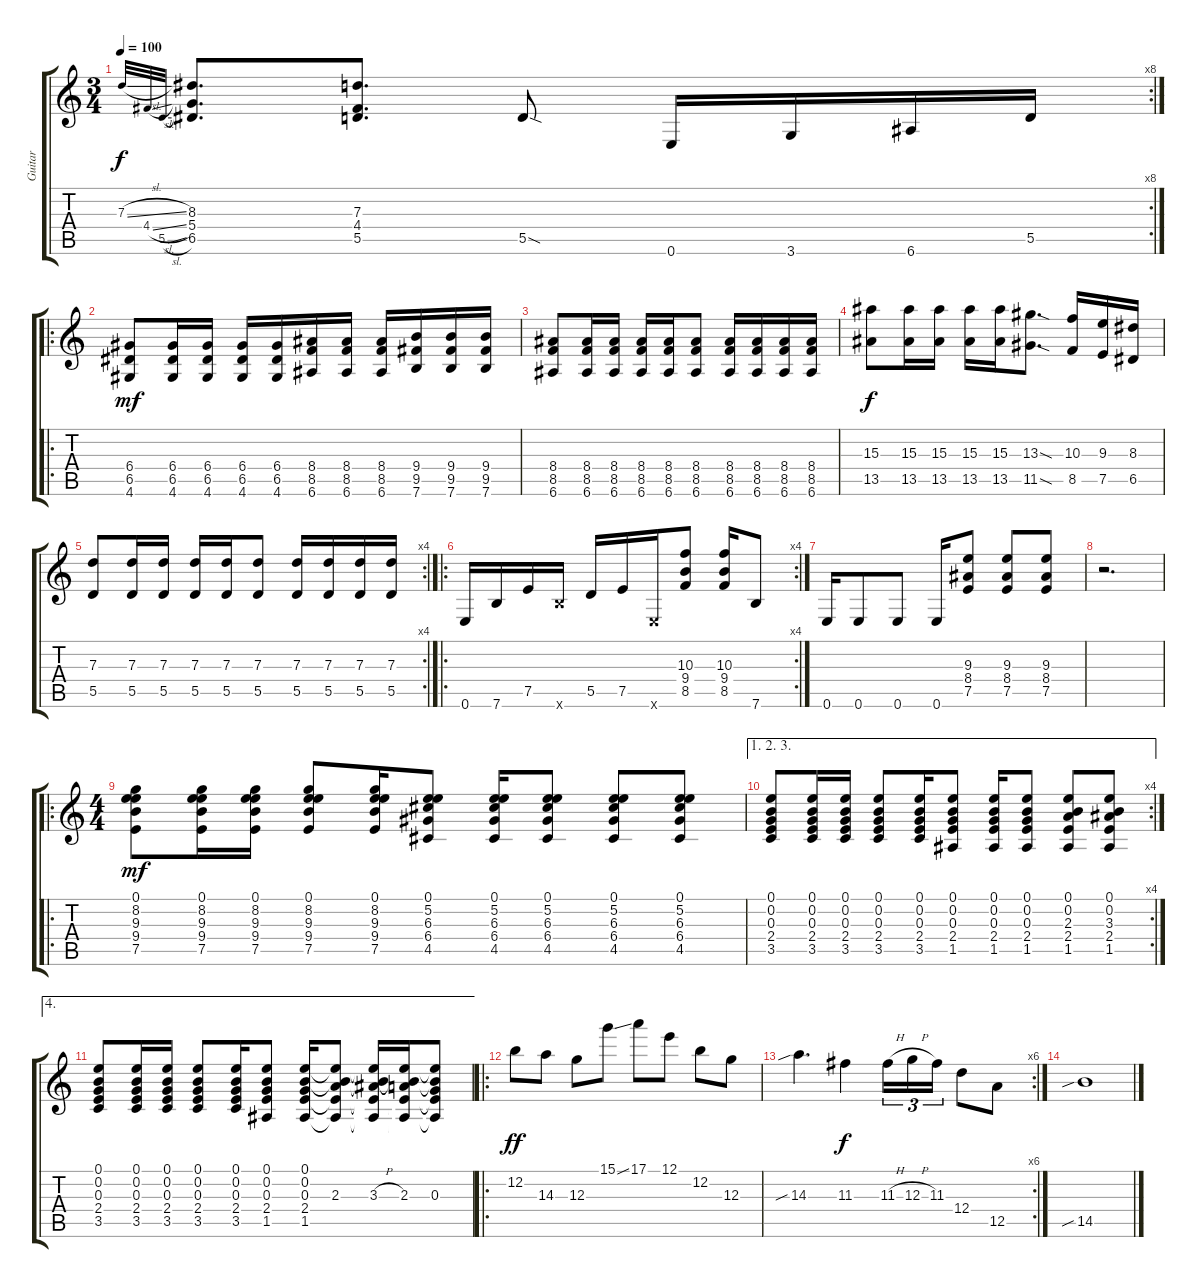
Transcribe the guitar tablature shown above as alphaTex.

\track ("Guitar" "Guitar") {instrument distortionguitar}
\staff {score tabs}
\tuning (E4 B3 G3 D3 A2 E2) {hide}
\rc 8
\ts (3 4)
\tempo 100
\clef g2
\ks c
7.3{sl}.32{gr onbeat dy f} 4.4{sl}.32{gr onbeat} 5.5{sl}.32{gr onbeat} (8.3 5.4 6.5).8{d} (7.3 4.4 5.5).8{d} 5.5{sod}.8 0.6.16 3.6.16 6.6.16 5.5.16 |
\ro
(6.4 6.5 4.6).8{dy mf} (6.4 6.5 4.6).16 (6.4 6.5 4.6).16 (6.4 6.5 4.6).16 (6.4 6.5 4.6).16 (8.4 8.5 6.6).16 (8.4 8.5 6.6).16 (8.4 8.5 6.6).16 (9.4 9.5 7.6).16 (9.4 9.5 7.6).16 (9.4 9.5 7.6).16 |
(8.4 8.5 6.6).8 (8.4 8.5 6.6).16 (8.4 8.5 6.6).16 (8.4 8.5 6.6).16 (8.4 8.5 6.6).16 (8.4 8.5 6.6).8 (8.4 8.5 6.6).16 (8.4 8.5 6.6).16 (8.4 8.5 6.6).16 (8.4 8.5 6.6).16 |
(15.3 13.5).8{dy f} (15.3 13.5).16 (15.3 13.5).16 (15.3 13.5).16 (15.3 13.5).16 (13.3{sod} 11.5{sod}).8{d} (10.3 8.5).16 (9.3 7.5).16 (8.3 6.5).16 |
\rc 4
(7.3 5.5).8 (7.3 5.5).16 (7.3 5.5).16 (7.3 5.5).16 (7.3 5.5).16 (7.3 5.5).8 (7.3 5.5).16 (7.3 5.5).16 (7.3 5.5).16 (7.3 5.5).16 |
\ro
\rc 4
0.6.16 7.6.16 7.5.16 7.6{x}.16 5.5.16 7.5.16 0.6{x}.16 (10.3 9.4 8.5).8 (10.3 9.4 8.5).16 7.6.8 |
0.6.16 0.6.8 0.6.8 0.6.16 (9.3 8.4 7.5).8 (9.3 8.4 7.5).8 (9.3 8.4 7.5).8 |
r.2{d} |
\ro
\ts (4 4)
(0.1 8.2 9.3 9.4 7.5).8{dy mf} (0.1 8.2 9.3 9.4 7.5).16 (0.1 8.2 9.3 9.4 7.5).16 (0.1 8.2 9.3 9.4 7.5).8 (0.1 8.2 9.3 9.4 7.5).16 (0.1 5.2 6.3 6.4 4.5).8 (0.1 5.2 6.3 6.4 4.5).16 (0.1 5.2 6.3 6.4 4.5).8 (0.1 5.2 6.3 6.4 4.5).8 (0.1 5.2 6.3 6.4 4.5).8 |
\ae (1 2 3)
\rc 4
(0.1 0.2 0.3 2.4 3.5).8 (0.1 0.2 0.3 2.4 3.5).16 (0.1 0.2 0.3 2.4 3.5).16 (0.1 0.2 0.3 2.4 3.5).8 (0.1 0.2 0.3 2.4 3.5).16 (0.1 0.2 0.3 2.4 1.5).8 (0.1 0.2 0.3 2.4 1.5).16 (0.1 0.2 0.3 2.4 1.5).8 (0.1 0.2 2.3 2.4 1.5).8 (0.1 0.2 3.3 2.4 1.5).8 |
\ae 4
(0.1 0.2 0.3 2.4 3.5).8 (0.1 0.2 0.3 2.4 3.5).16 (0.1 0.2 0.3 2.4 3.5).16 (0.1 0.2 0.3 2.4 3.5).8 (0.1 0.2 0.3 2.4 3.5).16 (0.1 0.2 0.3 2.4 1.5).8 (0.1 0.2 0.3 2.4 1.5).16 (0.1{t} 0.2{t} 2.3 2.4{t} 1.5{t}).8 (0.1{t} 0.2{t} 3.3{h} 2.4{t} 1.5{t}).16 (0.1{t} 0.2{t} 2.3 2.4{t} 1.5{t}).16 (0.1{t} 0.2{t} 0.3 2.4{t} 1.5{t}).8 |
\ro
12.2.8{dy ff} 14.3.8 12.3.8 15.1{ss}.8 17.1.8 12.1.8 12.2.8 12.3.8 |
\rc 6
14.3{sib}.4{d} 11.3.4{dy f} 11.3{h}.16{tu (3 2)} 12.3{h}.16{tu (3 2)} 11.3.16{tu (3 2)} 12.4.8 12.5.8 |
14.5{sib}.1
